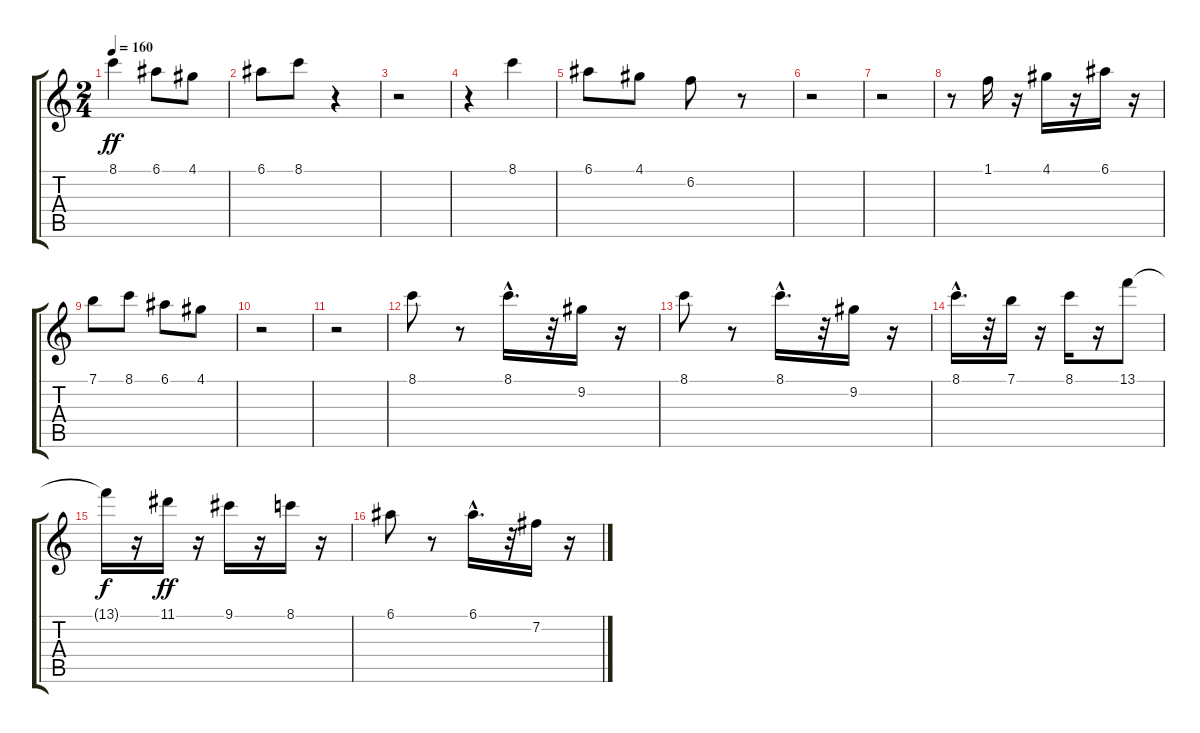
\track "" {instrument electricguitarclean}
\staff {score tabs}
\tuning (E4 B3 G3 D3 A2 E2) {hide}
\ts (2 4)
\tempo 160
\clef g2
\ks c
8.1.4{dy ff} 6.1.8 4.1.8 |
6.1.8 8.1.8 r.4 |
r.2 |
r.4 8.1.4 |
6.1.8 4.1.8 6.2.8 r.8 |
r.2 |
r.2 |
r.8 1.1.16 r.16 4.1.16 r.16 6.1.16 r.16 |
7.1.8 8.1.8 6.1.8 4.1.8 |
r.2 |
r.2 |
8.1.8 r.8 8.1{hac}.16{d} r.32 9.2.16 r.16 |
8.1.8 r.8 8.1{hac}.16{d} r.32 9.2.16 r.16 |
8.1{hac}.16{d} r.32 7.1.16 r.16 8.1.16 r.16 13.1.8 |
13.1{t}.16{dy f} r.16 11.1.16{dy ff} r.16 9.1.16 r.16 8.1.16 r.16 |
6.1.8 r.8 6.1{hac}.16{d} r.32 7.2.16 r.16
